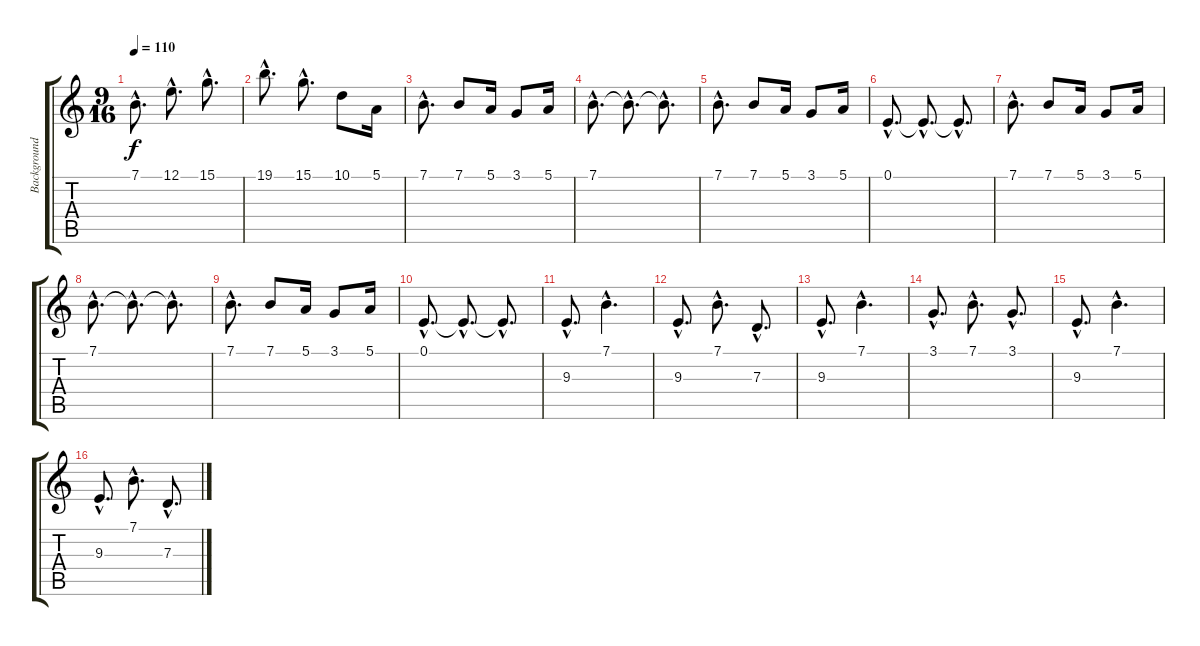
\track ("Background" "Background") {instrument kalimba}
\staff {score tabs}
\tuning (E4 B3 G3 D3 A2 E2) {hide}
\ts (9 16)
\tempo 110
\clef g2
\ks c
7.1{hac}.8{d dy f} 12.1{hac}.8{d} 15.1{hac}.8{d} |
19.1{hac}.8{d} 15.1{hac}.8{d} 10.1.8 5.1.16 |
7.1{hac}.8{d} 7.1.8 5.1.16 3.1.8 5.1.16 |
7.1{hac}.8{d} 7.1{hac t}.8{d} 7.1{hac t}.8{d} |
7.1{hac}.8{d} 7.1.8 5.1.16 3.1.8 5.1.16 |
0.1{hac}.8{d} 0.1{hac t}.8{d} 0.1{hac t}.8{d} |
7.1{hac}.8{d} 7.1.8 5.1.16 3.1.8 5.1.16 |
7.1{hac}.8{d} 7.1{hac t}.8{d} 7.1{hac t}.8{d} |
7.1{hac}.8{d} 7.1.8 5.1.16 3.1.8 5.1.16 |
0.1{hac}.8{d} 0.1{hac t}.8{d} 0.1{hac t}.8{d} |
9.3{hac}.8{d} 7.1{hac}.4{d} |
9.3{hac}.8{d} 7.1{hac}.8{d} 7.3{hac}.8{d} |
9.3{hac}.8{d} 7.1{hac}.4{d} |
3.1{hac}.8{d} 7.1{hac}.8{d} 3.1{hac}.8{d} |
9.3{hac}.8{d} 7.1{hac}.4{d} |
9.3{hac}.8{d} 7.1{hac}.8{d} 7.3{hac}.8{d}
